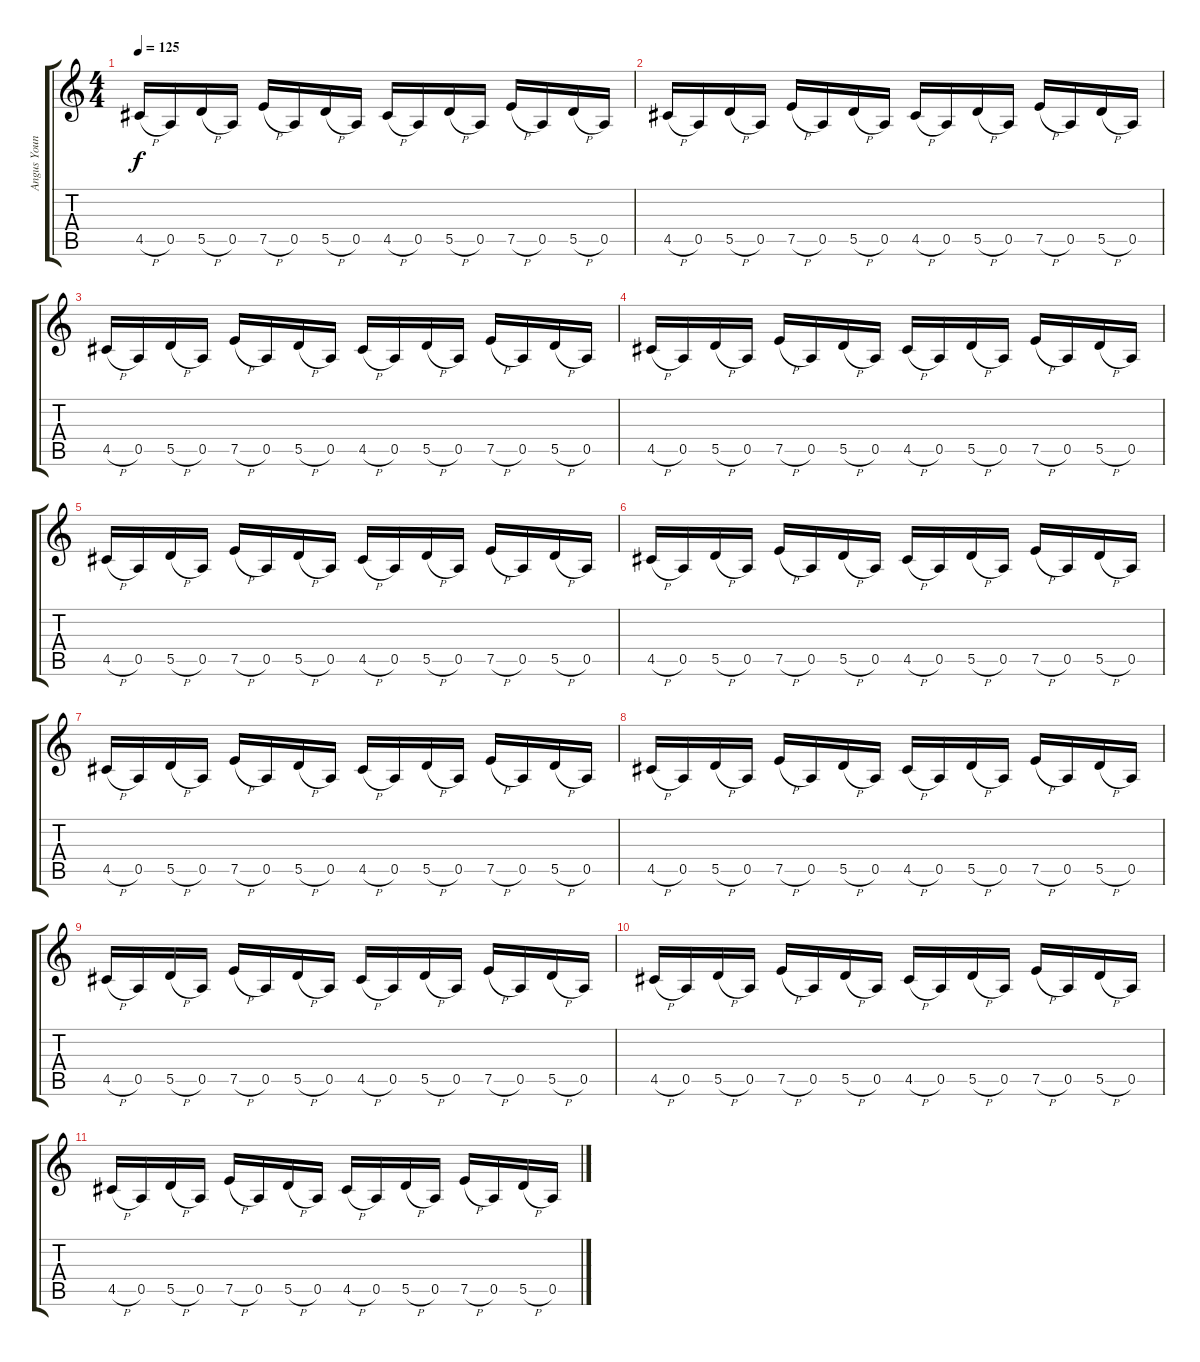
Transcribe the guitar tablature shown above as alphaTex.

\track ("Angus Young" "Angus Youn") {instrument overdrivenguitar}
\staff {score tabs}
\tuning (E4 B3 G3 D3 A2 E2) {hide}
\ts (4 4)
\tempo 125
\clef g2
\ks c
4.5{h}.16{dy f} 0.5.16 5.5{h}.16 0.5.16 7.5{h}.16 0.5.16 5.5{h}.16 0.5.16 4.5{h}.16 0.5.16 5.5{h}.16 0.5.16 7.5{h}.16 0.5.16 5.5{h}.16 0.5.16 |
4.5{h}.16 0.5.16 5.5{h}.16 0.5.16 7.5{h}.16 0.5.16 5.5{h}.16 0.5.16 4.5{h}.16 0.5.16 5.5{h}.16 0.5.16 7.5{h}.16 0.5.16 5.5{h}.16 0.5.16 |
4.5{h}.16 0.5.16 5.5{h}.16 0.5.16 7.5{h}.16 0.5.16 5.5{h}.16 0.5.16 4.5{h}.16 0.5.16 5.5{h}.16 0.5.16 7.5{h}.16 0.5.16 5.5{h}.16 0.5.16 |
4.5{h}.16 0.5.16 5.5{h}.16 0.5.16 7.5{h}.16 0.5.16 5.5{h}.16 0.5.16 4.5{h}.16 0.5.16 5.5{h}.16 0.5.16 7.5{h}.16 0.5.16 5.5{h}.16 0.5.16 |
4.5{h}.16 0.5.16 5.5{h}.16 0.5.16 7.5{h}.16 0.5.16 5.5{h}.16 0.5.16 4.5{h}.16 0.5.16 5.5{h}.16 0.5.16 7.5{h}.16 0.5.16 5.5{h}.16 0.5.16 |
4.5{h}.16 0.5.16 5.5{h}.16 0.5.16 7.5{h}.16 0.5.16 5.5{h}.16 0.5.16 4.5{h}.16 0.5.16 5.5{h}.16 0.5.16 7.5{h}.16 0.5.16 5.5{h}.16 0.5.16 |
4.5{h}.16 0.5.16 5.5{h}.16 0.5.16 7.5{h}.16 0.5.16 5.5{h}.16 0.5.16 4.5{h}.16 0.5.16 5.5{h}.16 0.5.16 7.5{h}.16 0.5.16 5.5{h}.16 0.5.16 |
4.5{h}.16{volume 0} 0.5.16 5.5{h}.16 0.5.16 7.5{h}.16 0.5.16 5.5{h}.16 0.5.16 4.5{h}.16 0.5.16 5.5{h}.16 0.5.16 7.5{h}.16 0.5.16 5.5{h}.16 0.5.16 |
4.5{h}.16 0.5.16 5.5{h}.16 0.5.16 7.5{h}.16 0.5.16 5.5{h}.16 0.5.16 4.5{h}.16 0.5.16 5.5{h}.16 0.5.16 7.5{h}.16 0.5.16 5.5{h}.16 0.5.16 |
4.5{h}.16 0.5.16 5.5{h}.16 0.5.16 7.5{h}.16 0.5.16 5.5{h}.16 0.5.16 4.5{h}.16 0.5.16 5.5{h}.16 0.5.16 7.5{h}.16 0.5.16 5.5{h}.16 0.5.16 |
4.5{h}.16 0.5.16 5.5{h}.16 0.5.16 7.5{h}.16 0.5.16 5.5{h}.16 0.5.16 4.5{h}.16 0.5.16 5.5{h}.16 0.5.16 7.5{h}.16 0.5.16 5.5{h}.16 0.5.16
